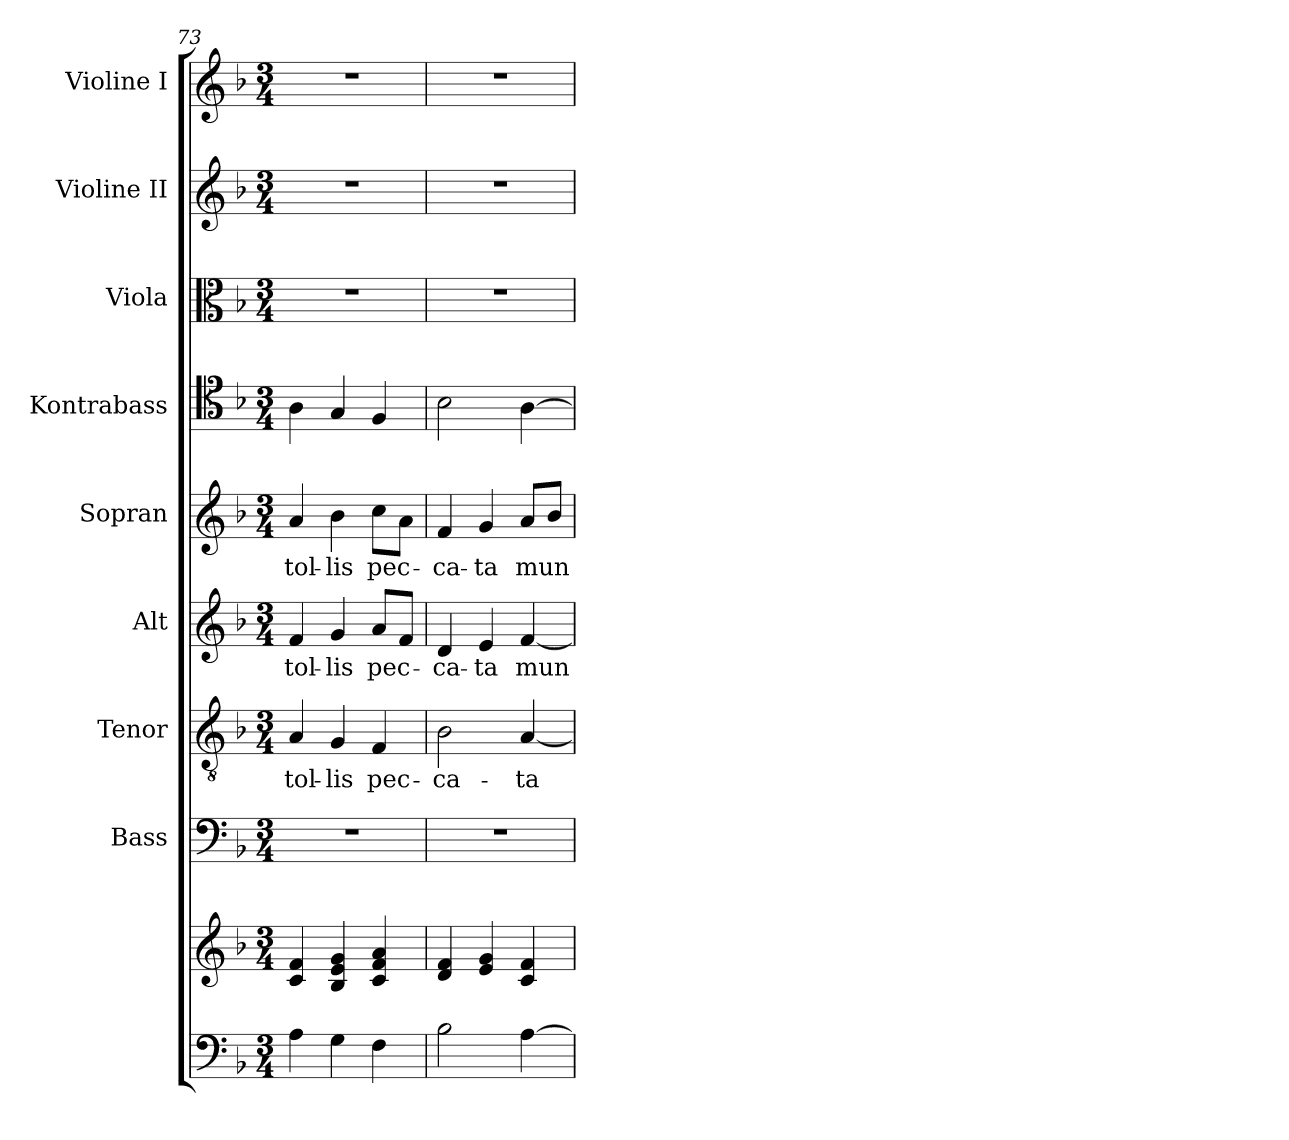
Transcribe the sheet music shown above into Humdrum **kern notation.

**kern	**kern	**kern	**kern	**text	**kern	**text	**kern	**text	**kern	**kern	**kern	**kern
*part9	*part9	*part8	*part7	*part7	*part6	*part6	*part5	*part5	*part4	*part3	*part2	*part1
*staff10	*staff9	*staff8	*staff7	*staff7	*staff6	*staff6	*staff5	*staff5	*staff4	*staff3	*staff2	*staff1
*	*	*I"Bass	*I"Tenor	*	*I"Alt	*	*I"Sopran	*	*I"Kontrabass	*I"Viola	*I"Violine II	*I"Violine I
*	*	*I'B.	*I'T.	*	*I'A.	*	*I'S.	*	*I'Kb.	*I'Vla.	*I'Vl. II	*I'Vl. I
*clefF4	*clefG2	*clefF4	*clefGv2	*	*clefG2	*	*clefG2	*	*clefC4	*clefC3	*clefG2	*clefG2
*	*	*	*	*	*	*	*	*	*ITrd7c12	*	*	*
*k[b-]	*k[b-]	*k[b-]	*k[b-]	*	*k[b-]	*	*k[b-]	*	*k[b-]	*k[b-]	*k[b-]	*k[b-]
*F:	*F:	*F:	*F:	*	*F:	*	*F:	*	*F:	*F:	*F:	*F:
*M3/4	*M3/4	*M3/4	*M3/4	*	*M3/4	*	*M3/4	*	*M3/4	*M3/4	*M3/4	*M3/4
=73	=73	=73	=73	=73	=73	=73	=73	=73	=73	=73	=73	=73
!	!	!	!	!LO:LY:b	!	!LO:LY:b	!	!LO:LY:b	!	!	!	!
4A\	4c/ 4f/	2.r	4A/	tol-	4f/	tol-	4a/	tol-	4AA\	2.r	2.r	2.r
!	!	!	!	!LO:LY:b	!	!LO:LY:b	!	!LO:LY:b	!	!	!	!
4G\	4B-/ 4e/ 4g/	.	4G/	-lis	4g/	-lis	4b-\	-lis	4GG/	.	.	.
!	!	!	!	!LO:LY:b	!	!LO:LY:b	!	!LO:LY:b	!	!	!	!
4F\	4c/ 4f/ 4a/	.	4F/	pec-	8a/L	pec-	8cc\L	pec-	4FF/	.	.	.
.	.	.	.	.	8f/J	.	8a\J	.	.	.	.	.
=74	=74	=74	=74	=74	=74	=74	=74	=74	=74	=74	=74	=74
!	!	!	!	!LO:LY:b	!	!LO:LY:b	!	!LO:LY:b	!	!	!	!
2B-\	4d/ 4f/	2.r	2B-\	-ca-	4d/	-ca-	4f/	-ca-	2BB-\	2.r	2.r	2.r
!	!	!	!	!	!	!LO:LY:b	!	!LO:LY:b	!	!	!	!
.	4e/ 4g/	.	.	.	4e/	-ta	4g/	-ta	.	.	.	.
!	!	!	!	!LO:LY:b	!	!LO:LY:b	!	!LO:LY:b	!	!	!	!
[4A\	4c/ 4f/	.	[4A/	-ta	[4f/	mun-	8a/L	mun-	[4AA\	.	.	.
.	.	.	.	.	.	.	8b-/J	.	.	.	.	.
=	=	=	=	=	=	=	=	=	=	=	=	=
*-	*-	*-	*-	*-	*-	*-	*-	*-	*-	*-	*-	*-
